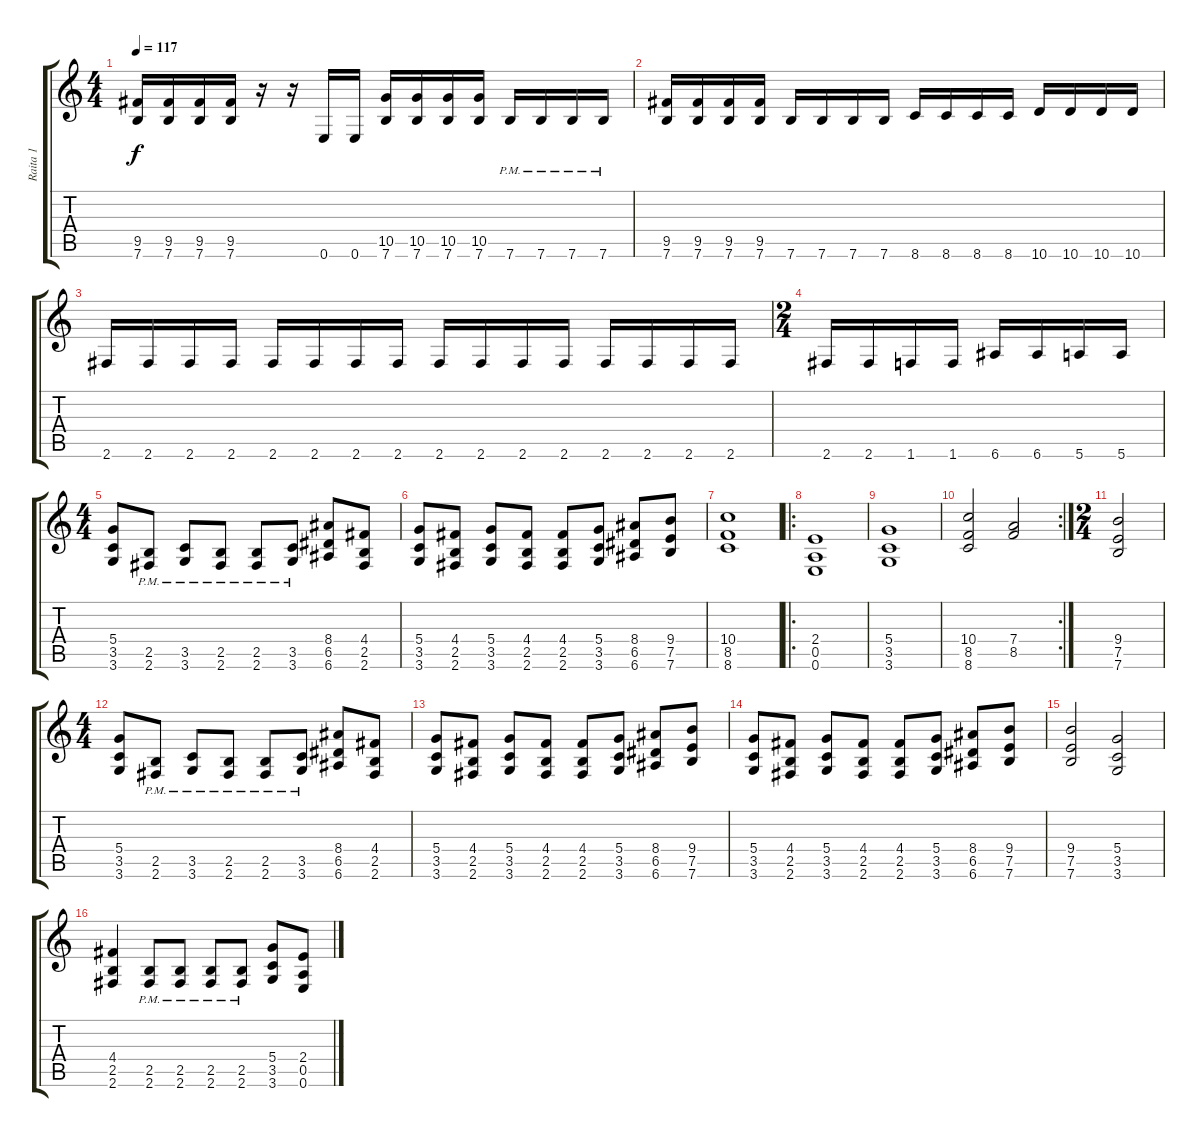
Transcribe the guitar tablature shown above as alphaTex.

\track ("Raita 1" "Raita 1") {instrument distortionguitar}
\staff {score tabs}
\tuning (E4 B3 G3 D3 A2 E2) {hide}
\ts (4 4)
\tempo 117
\clef g2
\ks c
(9.5 7.6).16{dy f} (9.5 7.6).16 (9.5 7.6).16 (9.5 7.6).16 r.16 r.16 0.6.16 0.6.16 (10.5 7.6).16 (10.5 7.6).16 (10.5 7.6).16 (10.5 7.6).16 7.6{pm}.16 7.6{pm}.16 7.6{pm}.16 7.6{pm}.16 |
(9.5 7.6).16 (9.5 7.6).16 (9.5 7.6).16 (9.5 7.6).16 7.6.16 7.6.16 7.6.16 7.6.16 8.6.16 8.6.16 8.6.16 8.6.16 10.6.16 10.6.16 10.6.16 10.6.16 |
2.6.16 2.6.16 2.6.16 2.6.16 2.6.16 2.6.16 2.6.16 2.6.16 2.6.16 2.6.16 2.6.16 2.6.16 2.6.16 2.6.16 2.6.16 2.6.16 |
\ts (2 4)
2.6.16 2.6.16 1.6.16 1.6.16 6.6.16 6.6.16 5.6.16 5.6.16 |
\ts (4 4)
(5.4 3.5 3.6).8 (2.5{pm} 2.6{pm}).8 (3.5{pm} 3.6{pm}).8 (2.5{pm} 2.6{pm}).8 (2.5{pm} 2.6{pm}).8 (3.5{pm} 3.6{pm}).8 (8.4 6.5 6.6).8 (4.4 2.5 2.6).8 |
(5.4 3.5 3.6).8 (4.4 2.5 2.6).8 (5.4 3.5 3.6).8 (4.4 2.5 2.6).8 (4.4 2.5 2.6).8 (5.4 3.5 3.6).8 (8.4 6.5 6.6).8 (9.4 7.5 7.6).8 |
(10.4 8.5 8.6).1 |
\ro
(2.4 0.5 0.6).1 |
(5.4 3.5 3.6).1 |
\rc 2
(10.4 8.5 8.6).2 (7.4 8.5).2 |
\ts (2 4)
(9.4 7.5 7.6).2 |
\ts (4 4)
(5.4 3.5 3.6).8 (2.5{pm} 2.6{pm}).8 (3.5{pm} 3.6{pm}).8 (2.5{pm} 2.6{pm}).8 (2.5{pm} 2.6{pm}).8 (3.5{pm} 3.6{pm}).8 (8.4 6.5 6.6).8 (4.4 2.5 2.6).8 |
(5.4 3.5 3.6).8 (4.4 2.5 2.6).8 (5.4 3.5 3.6).8 (4.4 2.5 2.6).8 (4.4 2.5 2.6).8 (5.4 3.5 3.6).8 (8.4 6.5 6.6).8 (9.4 7.5 7.6).8 |
(5.4 3.5 3.6).8 (4.4 2.5 2.6).8 (5.4 3.5 3.6).8 (4.4 2.5 2.6).8 (4.4 2.5 2.6).8 (5.4 3.5 3.6).8 (8.4 6.5 6.6).8 (9.4 7.5 7.6).8 |
(9.4 7.5 7.6).2 (5.4 3.5 3.6).2 |
(4.4 2.5 2.6).4 (2.5{pm} 2.6{pm}).8 (2.5{pm} 2.6{pm}).8 (2.5{pm} 2.6{pm}).8 (2.5{pm} 2.6{pm}).8 (5.4 3.5 3.6).8 (2.4 0.5 0.6).8
